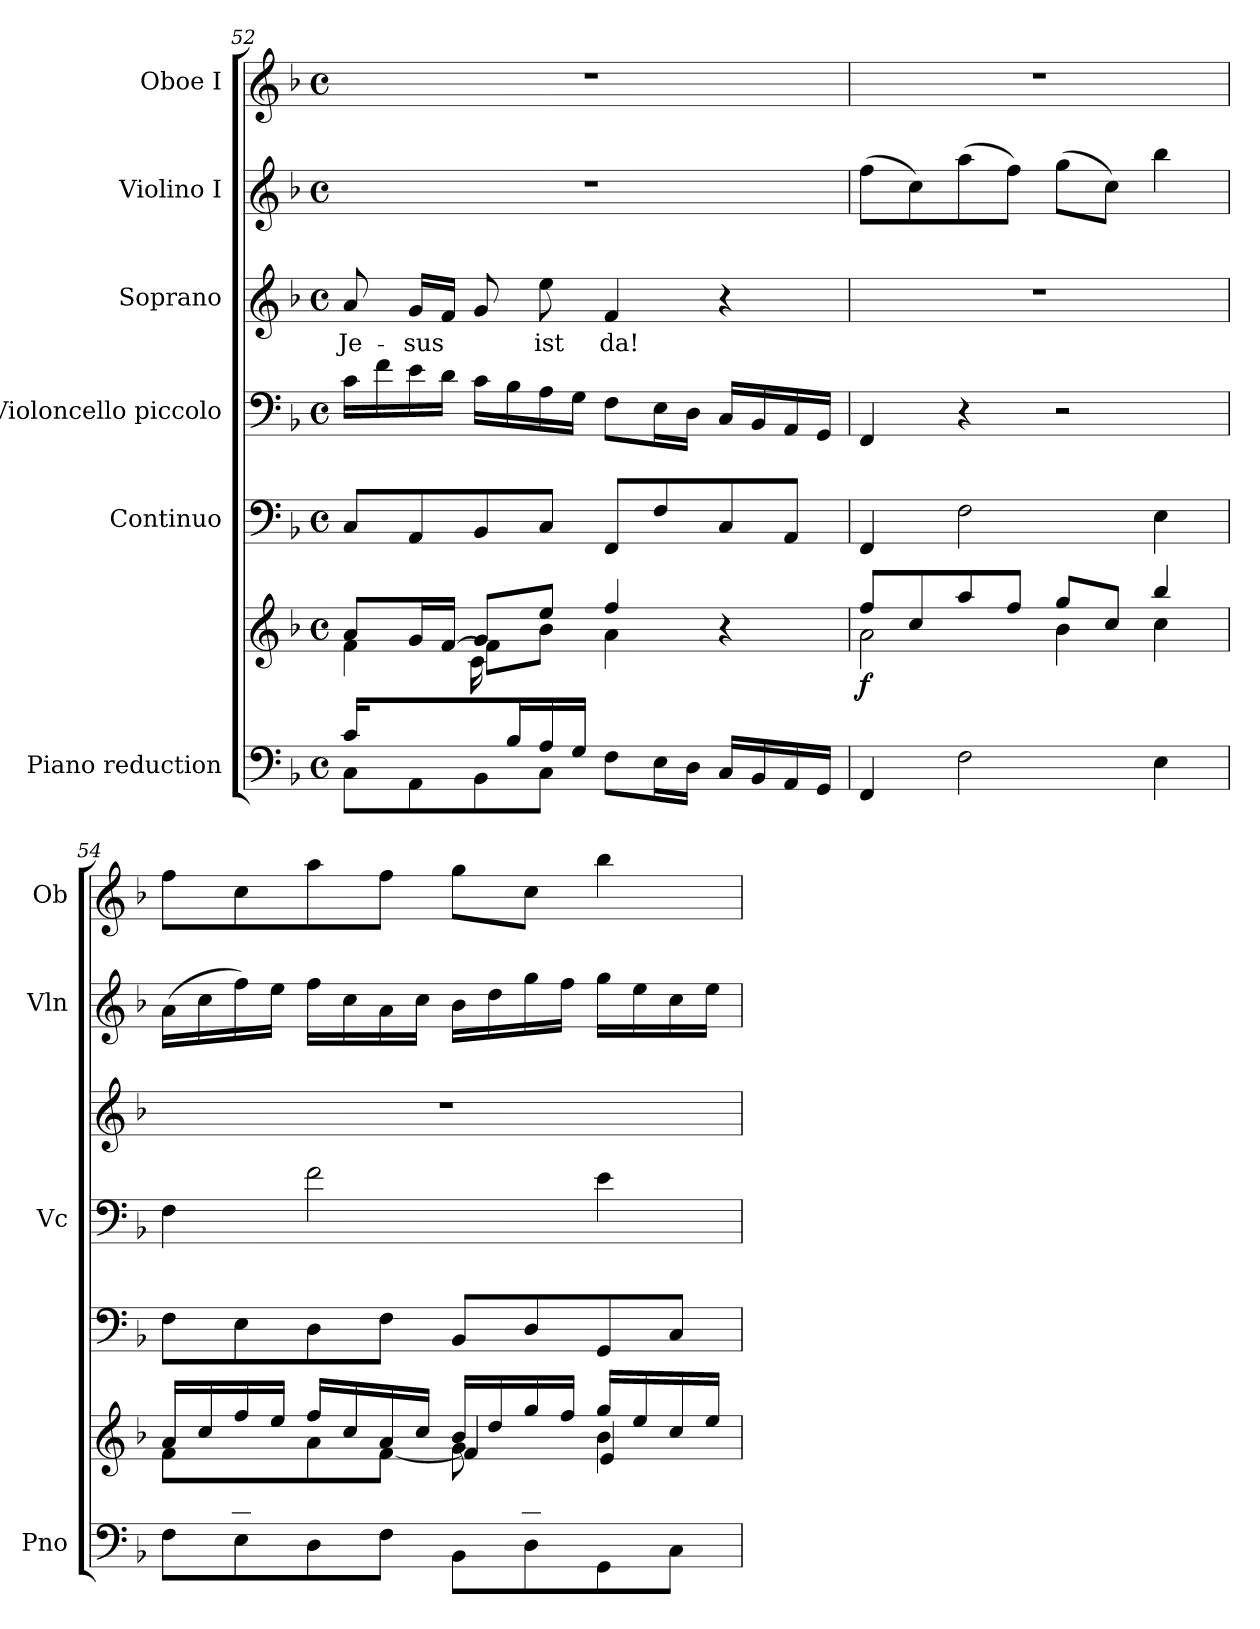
**kern	**kern	**dynam	**kern	**kern	**kern	**text	**kern	**kern
*part6	*part6	*part6	*part5	*part4	*part3	*part3	*part2	*part1
*staff7	*staff6	*staff6/7	*staff5	*staff4	*staff3	*staff3	*staff2	*staff1
*I"Piano reduction	*	*	*I"Continuo	*I"Violoncello piccolo	*I"Soprano	*	*I"Violino I	*I"Oboe I
*I'Pno	*	*	*	*I'Vc	*	*	*I'Vln	*I'Ob
!!LO:LB:g=z
*clefF4	*clefG2	*	*clefF4	*clefF4	*clefG2	*	*clefG2	*clefG2
*k[b-]	*k[b-]	*	*k[b-]	*k[b-]	*k[b-]	*	*k[b-]	*k[b-]
*M4/4	*M4/4	*	*M4/4	*M4/4	*M4/4	*	*M4/4	*M4/4
*met(c)	*met(c)	*	*met(c)	*met(c)	*met(c)	*	*met(c)	*met(c)
=52	=52	=52	=52	=52	=52	=52	=52	=52
*^	*^	*	*	*	*	*	*	*
*	*	*	*^	*	*	*	*	*	*	*
!	!	!	!	!	!	!	!	!	!LO:LY:b	!	!
16c/LL	8C\L	8a/L	4f\	16ryy	.	8C/L	16c\LL	8a/	Je-	1r	1r
4ryy	.	.	.	16f\	.	.	16f\	.	.	.	.
!	!	!	!	!	!	!	!	!	!LO:LY:b	!	!
.	8AA\	16g/L	.	16e\	.	8AA/	16e\	16g/LL	sus	.	.
.	.	[16f/JJ	.	16d\JJ	.	.	16d\JJ	16f/JJ	.	.	.
.	8BB-\	8g/L	8f\L]	16c\LL	.	8BB-/	16c\LL	8g/	.	.	.
16B-/	.	.	.	2ryy	.	.	16B-\	.	.	.	.
!	!	!	!	!	!	!	!	!	!LO:LY:b	!	!
16A/	8C\J	8ee/J	8b-\J	.	.	8C/J	16A\	8ee\	ist	.	.
16G/JJ	.	.	.	.	.	.	16G\JJ	.	.	.	.
!	!	!	!	!	!	!	!	!	!LO:LY:b	!	!
8F\L	2ryy	4ff/	4a\	.	.	8FF/L	8F\L	4f/	da!	.	.
16E\L	.	.	.	.	.	8F/	16E\L	.	.	.	.
16D\JJ	.	.	.	.	.	.	16D\JJ	.	.	.	.
16C/LL	.	4r	4ryy	.	.	8C/	16C/LL	4r	.	.	.
16BB-/	.	.	.	8.ryy	.	.	16BB-/	.	.	.	.
16AA/	.	.	.	.	.	8AA/J	16AA/	.	.	.	.
16GG/JJ	.	.	.	.	.	.	16GG/JJ	.	.	.	.
*v	*v	*	*	*	*	*	*	*	*	*	*
*	*	*v	*v	*	*	*	*	*	*	*
=53	=53	=53	=53	=53	=53	=53	=53	=53	=53
!	!	!	!LO:DY:b	!	!	!	!	!	!
4FF/	8ff/L	2a\	f	4FF/	4FF/	1r	.	(>8ff\L	1r
.	8cc/	.	.	.	.	.	.	8cc\)	.
2F\	8aa/	.	.	2F\	4r	.	.	(>8aa\	.
.	8ff/J	.	.	.	.	.	.	8ff\J)	.
.	8gg/L	4b-\	.	.	2r	.	.	(>8gg\L	.
.	8cc/J	.	.	.	.	.	.	8cc\J)	.
4E\	4bb-/	4cc\	.	4E\	.	.	.	4bb-\	.
=54	=54	=54	=54	=54	=54	=54	=54	=54	=54
*^	*	*^	*	*	*	*	*	*	*
8ryy	8F\L	16a/LL	8f\L	2ryy	.	8F\L	4F\	1r	.	(>16a\LL	8ff\L
.	.	16cc/	.	.	.	.	.	.	.	16cc\	.
8c/	8E\	16ff/	8ryy	.	.	8E\	.	.	.	16ff\)	8cc\
.	.	16ee/JJ	.	.	.	.	.	.	.	16ee\JJ	.
4.ryy	8D\	16ff/LL	8a\	.	.	8D\	2f\	.	.	16ff\LL	8aa\
.	.	16cc/	.	.	.	.	.	.	.	16cc\	.
.	8F\J	16a/	[8f\J	.	.	8F\J	.	.	.	16a\	8ff\J
.	.	16cc/JJ	.	.	.	.	.	.	.	16cc\JJ	.
.	8BB-\L	16b-/LL	8g\L	4f/]	.	8BB-/L	.	.	.	16b-\LL	8gg\L
.	.	16dd/	.	.	.	.	.	.	.	16dd\	.
8c/J	8D\	16gg/	8ryy	.	.	8D/	.	.	.	16gg\	8cc\J
.	.	16ff/JJ	.	.	.	.	.	.	.	16ff\JJ	.
4ryy	8GG\	16gg/LL	4b-\	4e/	.	8GG/	4e\	.	.	16gg\LL	4bb-\
.	.	16ee/	.	.	.	.	.	.	.	16ee\	.
.	8C\J	16cc/	.	.	.	8C/J	.	.	.	16cc\	.
.	.	16ee/JJ	.	.	.	.	.	.	.	16ee\JJ	.
*v	*v	*	*	*	*	*	*	*	*	*	*
*	*v	*v	*v	*	*	*	*	*	*	*
=	=	=	=	=	=	=	=	=
*-	*-	*-	*-	*-	*-	*-	*-	*-
